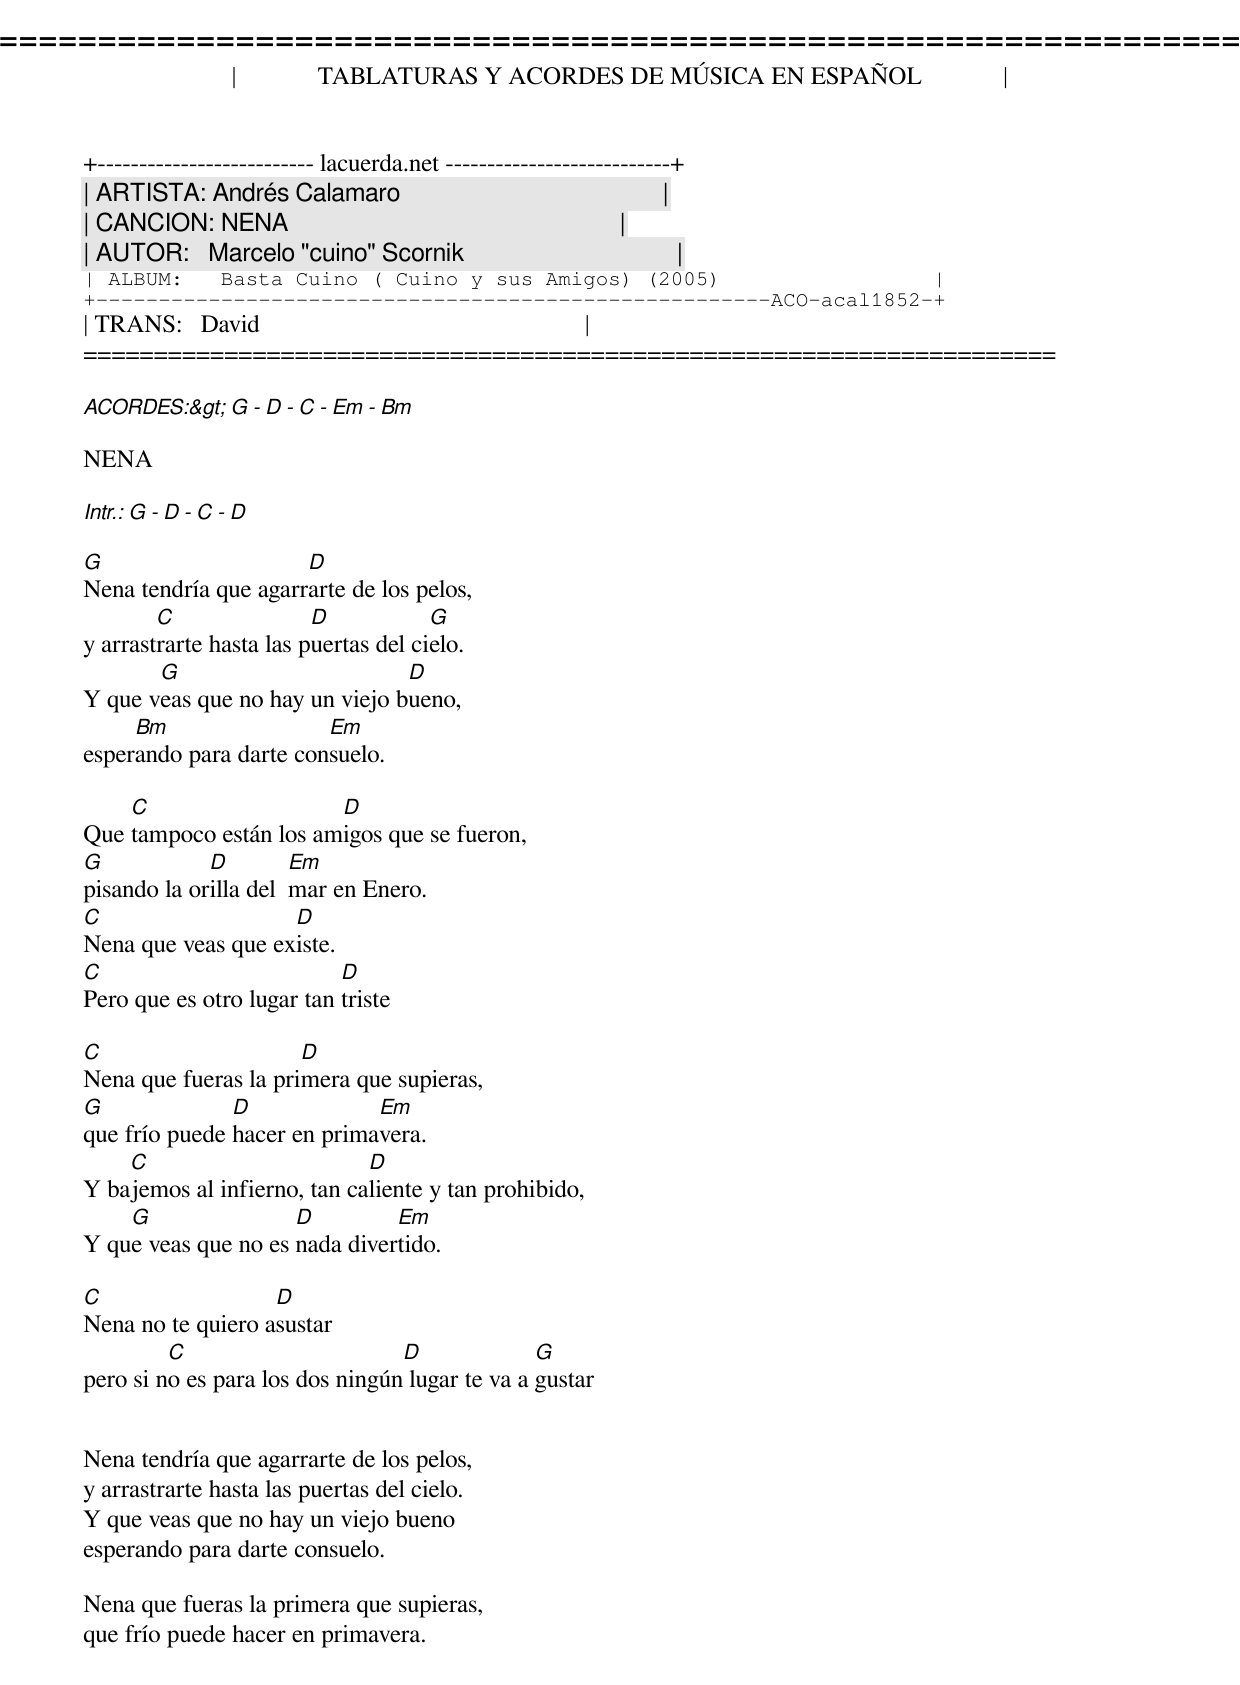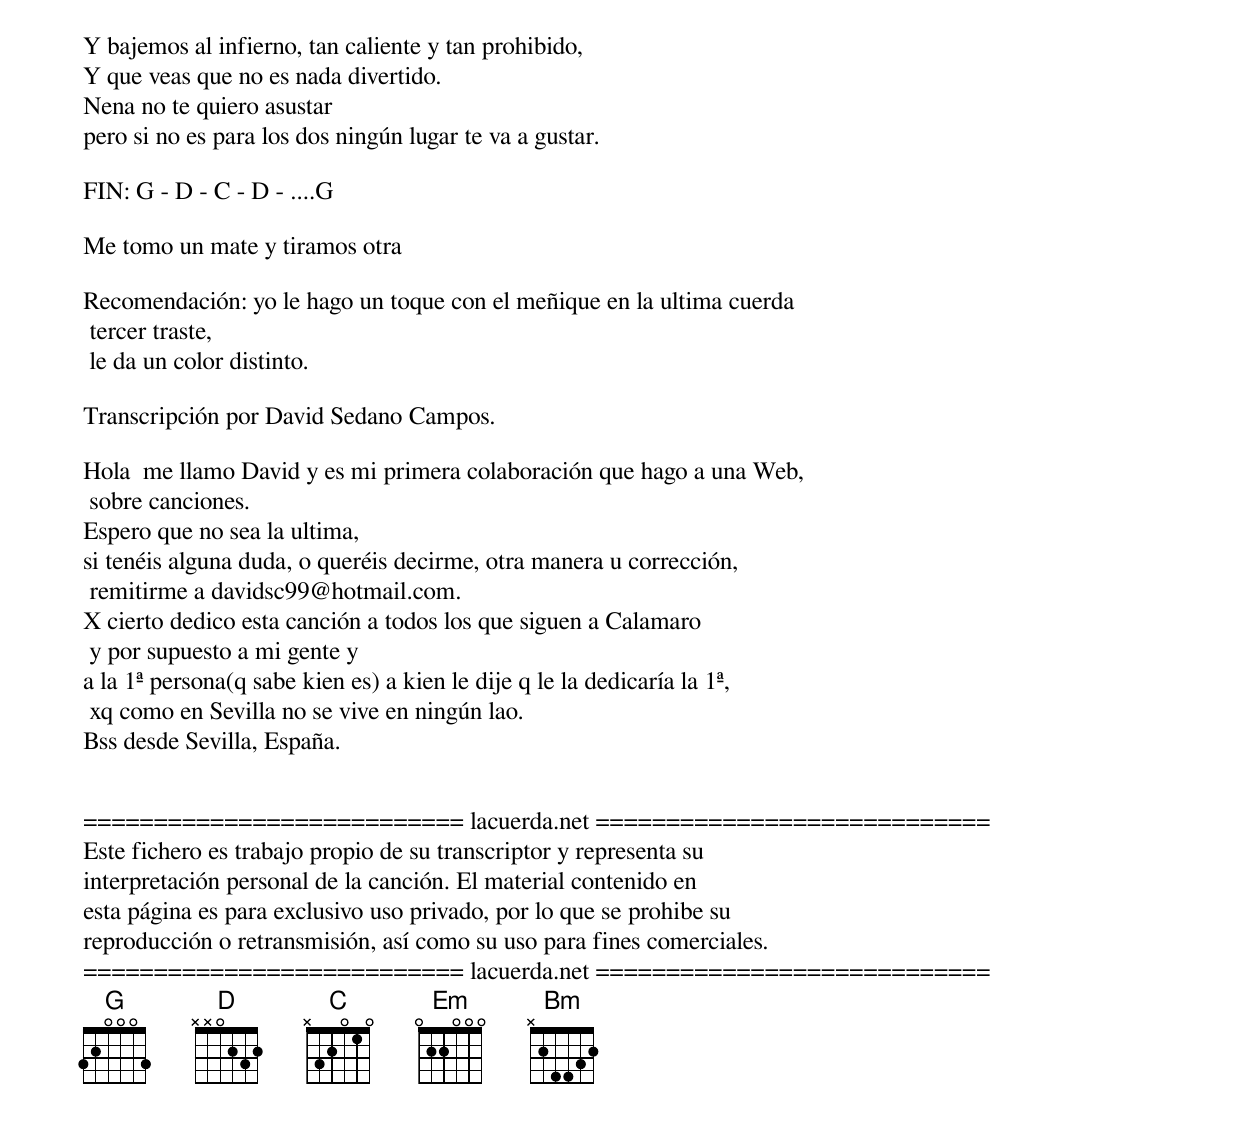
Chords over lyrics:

=====================================================================
|             TABLATURAS Y ACORDES DE MÚSICA EN ESPAÑOL             |
+-------------------------- lacuerda.net ---------------------------+
| ARTISTA: Andrés Calamaro                                          |
| CANCION: NENA                                                     |
| AUTOR:   Marcelo "cuino" Scornik                                  |
| ALBUM:   Basta Cuino ( Cuino y sus Amigos) (2005)                 |
+------------------------------------------------------ACO-acal1852-+
| TRANS:   David                                                    |
=====================================================================

ACORDES:&gt; G - D - C - Em - Bm

NENA

Intr.: G - D - C - D

G                     D
Nena tendría que agarrarte de los pelos,
        C                D            G
y arrastrarte hasta las puertas del cielo.
       G                        D
Y que veas que no hay un viejo bueno,
     Bm                 Em
esperando para darte consuelo.

    C                   D
Que tampoco están los amigos que se fueron,
G            D         Em
pisando la orilla del  mar en Enero.
C                   D
Nena que veas que existe.
C                          D
Pero que es otro lugar tan triste

C                     D
Nena que fueras la primera que supieras,
G              D             Em
que frío puede hacer en primavera.
    C                        D
Y bajemos al infierno, tan caliente y tan prohibido,
    G                D         Em
Y que veas que no es nada divertido.

C                  D
Nena no te quiero asustar
         C                       D              G
pero si no es para los dos ningún lugar te va a gustar


Nena tendría que agarrarte de los pelos,
y arrastrarte hasta las puertas del cielo.
Y que veas que no hay un viejo bueno
esperando para darte consuelo.

Nena que fueras la primera que supieras,
que frío puede hacer en primavera.
Y bajemos al infierno, tan caliente y tan prohibido,
Y que veas que no es nada divertido.
Nena no te quiero asustar
pero si no es para los dos ningún lugar te va a gustar.

FIN: G - D - C - D - ....G

Me tomo un mate y tiramos otra

Recomendación: yo le hago un toque con el meñique en la ultima cuerda
 tercer traste,
 le da un color distinto.

Transcripción por David Sedano Campos.

Hola  me llamo David y es mi primera colaboración que hago a una Web,
 sobre canciones.
Espero que no sea la ultima,
si tenéis alguna duda, o queréis decirme, otra manera u corrección,
 remitirme a davidsc99@hotmail.com.
X cierto dedico esta canción a todos los que siguen a Calamaro
 y por supuesto a mi gente y
a la 1ª persona(q sabe kien es) a kien le dije q le la dedicaría la 1ª,
 xq como en Sevilla no se vive en ningún lao.
Bss desde Sevilla, España.


=========================== lacuerda.net ============================
Este fichero es trabajo propio de su transcriptor y representa su
interpretación personal de la canción. El material contenido en
esta página es para exclusivo uso privado, por lo que se prohibe su
reproducción o retransmisión, así como su uso para fines comerciales.
=========================== lacuerda.net ============================
